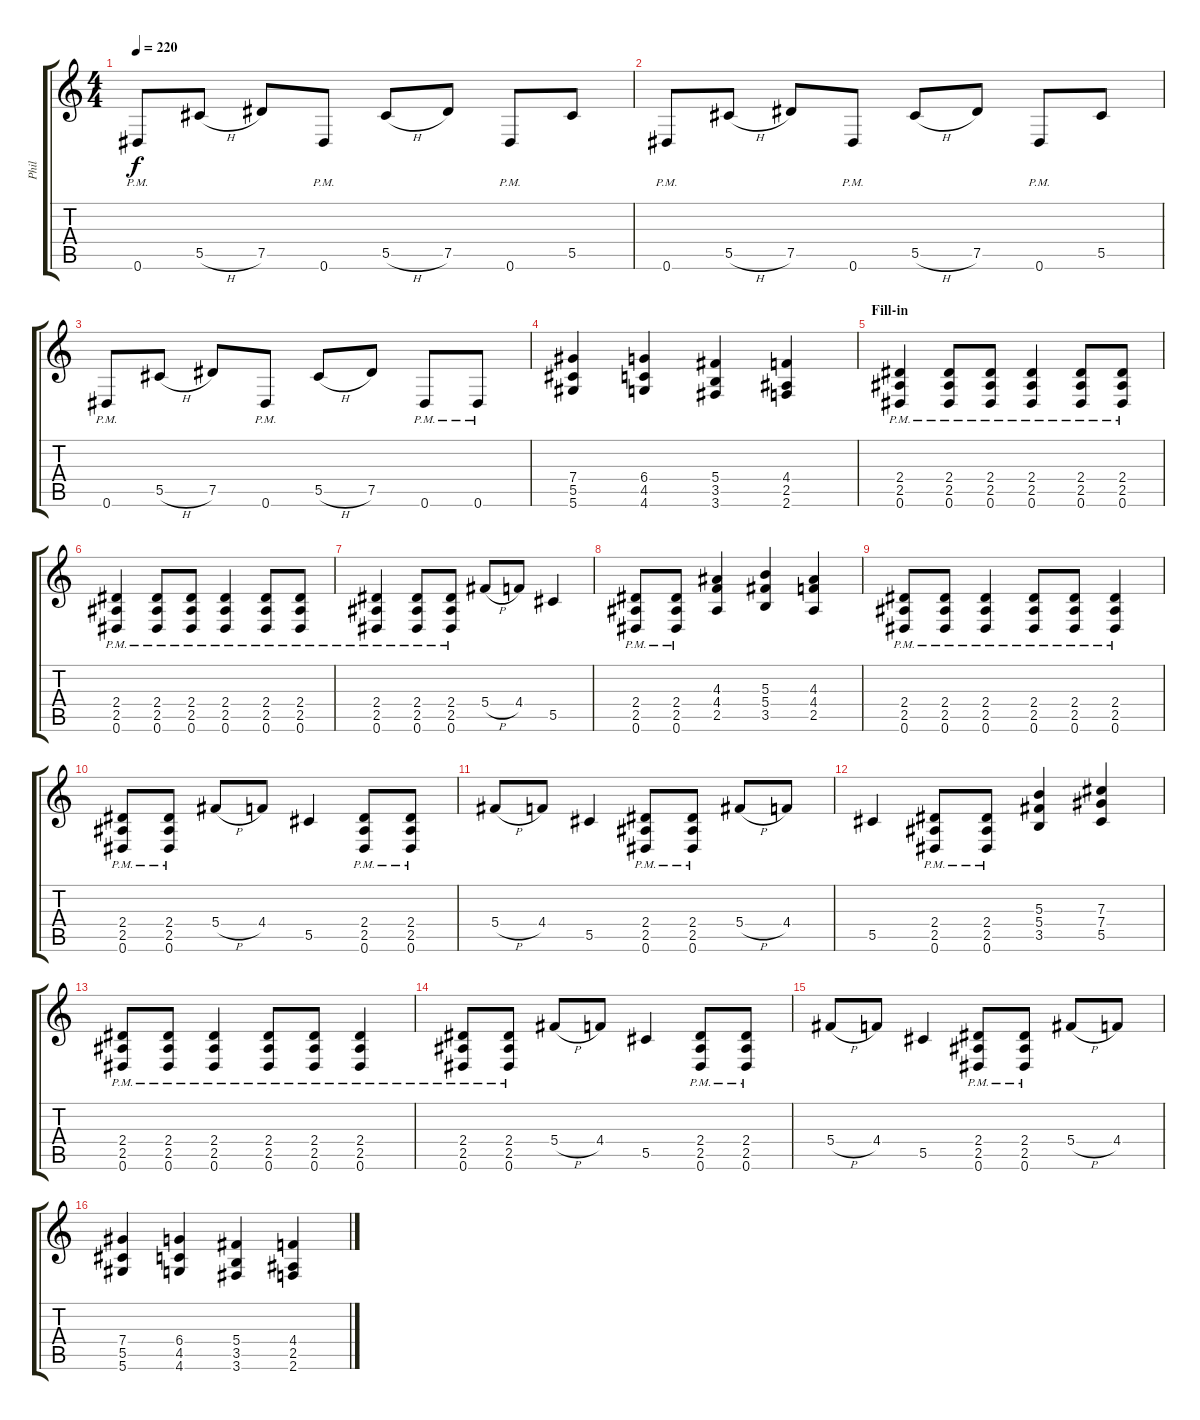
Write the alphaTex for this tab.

\track ("Phil" "Phil") {instrument distortionguitar}
\staff {score tabs}
\tuning (Eb4 Bb3 Gb3 Db3 Ab2 Eb2) {hide}
\ts (4 4)
\tempo 220
\clef g2
\ks c
0.6{pm}.8{dy f} 5.5{h}.8 7.5.8 0.6{pm}.8 5.5{h}.8 7.5.8 0.6{pm}.8 5.5.8 |
0.6{pm}.8 5.5{h}.8 7.5.8 0.6{pm}.8 5.5{h}.8 7.5.8 0.6{pm}.8 5.5.8 |
0.6{pm}.8 5.5{h}.8 7.5.8 0.6{pm}.8 5.5{h}.8 7.5.8 0.6{pm}.8 0.6{pm}.8 |
(7.4 5.5 5.6).4 (6.4 4.5 4.6).4 (5.4 3.5 3.6).4 (4.4 2.5 2.6).4 |
\section ("" "Fill-in")
(2.4{pm} 2.5{pm} 0.6{pm}).4 (2.4{pm} 2.5{pm} 0.6{pm}).8 (2.4{pm} 2.5{pm} 0.6{pm}).8 (2.4{pm} 2.5{pm} 0.6{pm}).4 (2.4{pm} 2.5{pm} 0.6{pm}).8 (2.4{pm} 2.5{pm} 0.6{pm}).8 |
(2.4{pm} 2.5{pm} 0.6{pm}).4 (2.4{pm} 2.5{pm} 0.6{pm}).8 (2.4{pm} 2.5{pm} 0.6{pm}).8 (2.4{pm} 2.5{pm} 0.6{pm}).4 (2.4{pm} 2.5{pm} 0.6{pm}).8 (2.4{pm} 2.5{pm} 0.6{pm}).8 |
(2.4{pm} 2.5{pm} 0.6{pm}).4 (2.4{pm} 2.5{pm} 0.6{pm}).8 (2.4{pm} 2.5{pm} 0.6{pm}).8 5.4{h}.8 4.4.8 5.5.4 |
(2.4{pm} 2.5{pm} 0.6{pm}).8 (2.4{pm} 2.5{pm} 0.6{pm}).8 (4.3 4.4 2.5).4 (5.3 5.4 3.5).4 (4.3 4.4 2.5).4 |
(2.4{pm} 2.5{pm} 0.6{pm}).8 (2.4{pm} 2.5{pm} 0.6{pm}).8 (2.4{pm} 2.5{pm} 0.6{pm}).4 (2.4{pm} 2.5{pm} 0.6{pm}).8 (2.4{pm} 2.5{pm} 0.6{pm}).8 (2.4{pm} 2.5{pm} 0.6{pm}).4 |
(2.4{pm} 2.5{pm} 0.6{pm}).8 (2.4{pm} 2.5{pm} 0.6{pm}).8 5.4{h}.8 4.4.8 5.5.4 (2.4{pm} 2.5{pm} 0.6{pm}).8 (2.4{pm} 2.5{pm} 0.6{pm}).8 |
5.4{h}.8 4.4.8 5.5.4 (2.4{pm} 2.5{pm} 0.6{pm}).8 (2.4{pm} 2.5{pm} 0.6{pm}).8 5.4{h}.8 4.4.8 |
5.5.4 (2.4{pm} 2.5{pm} 0.6{pm}).8 (2.4{pm} 2.5{pm} 0.6{pm}).8 (5.3 5.4 3.5).4 (7.3 7.4 5.5).4 |
(2.4{pm} 2.5{pm} 0.6{pm}).8 (2.4{pm} 2.5{pm} 0.6{pm}).8 (2.4{pm} 2.5{pm} 0.6{pm}).4 (2.4{pm} 2.5{pm} 0.6{pm}).8 (2.4{pm} 2.5{pm} 0.6{pm}).8 (2.4{pm} 2.5{pm} 0.6{pm}).4 |
(2.4{pm} 2.5{pm} 0.6{pm}).8 (2.4{pm} 2.5{pm} 0.6{pm}).8 5.4{h}.8 4.4.8 5.5.4 (2.4{pm} 2.5{pm} 0.6{pm}).8 (2.4{pm} 2.5{pm} 0.6{pm}).8 |
5.4{h}.8 4.4.8 5.5.4 (2.4{pm} 2.5{pm} 0.6{pm}).8 (2.4{pm} 2.5{pm} 0.6{pm}).8 5.4{h}.8 4.4.8 |
(7.4 5.5 5.6).4 (6.4 4.5 4.6).4 (5.4 3.5 3.6).4 (4.4 2.5 2.6).4
